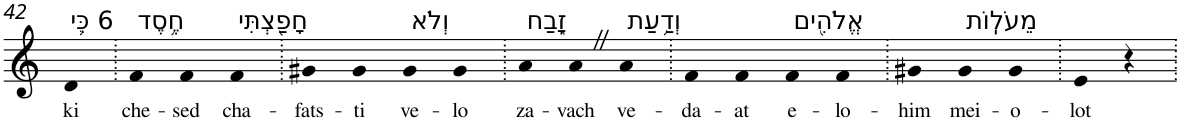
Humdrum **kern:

**kern	**text
*part1	*part1
*staff1	*staff1
*I"Piano	*
*I'Pno	*
!!LO:PB:g=z
*clefG2	*
*k[]	*
=42	=42
!LO:TX:a:t=6 כִּ֛י	!
!	!LO:LY:b
4d	ki
=43.	=43.
!LO:TX:a:t=חֶ֥סֶד	!
!	!LO:LY:b
4f	che-
!	!LO:LY:b
4f	-sed
!LO:TX:a:t=חָפַ֖צְתִּי	!
!	!LO:LY:b
4f	cha-
=44.	=44.
!	!LO:LY:b
4g#X	-fats-
!	!LO:LY:b
4g#	-ti
!LO:TX:a:t=וְלֹא	!
!	!LO:LY:b
4g#	ve-
!	!LO:LY:b
4g#	-lo
=45.	=45.
!LO:TX:a:t=זָ֑בַח	!
!	!LO:LY:b
4a	za-
!	!LO:LY:b
4aZ	-vach
!LO:TX:a:t=וְדַ֥עַת	!
!	!LO:LY:b
4a	ve-
=46.	=46.
!	!LO:LY:b
4f	-da-
!	!LO:LY:b
4f	-at
!LO:TX:a:t=אֱלֹהִ֖ים	!
!	!LO:LY:b
4f	e-
!	!LO:LY:b
4f	-lo-
=47.	=47.
!	!LO:LY:b
4g#X	-him
!LO:TX:a:t=מֵעֹלֽוֹת	!
!	!LO:LY:b
4g#	mei-
!	!LO:LY:b
4g#	-o-
=48.	=48.
!	!LO:LY:b
4e	-lot
4r	.
=.	=.
*-	*-
